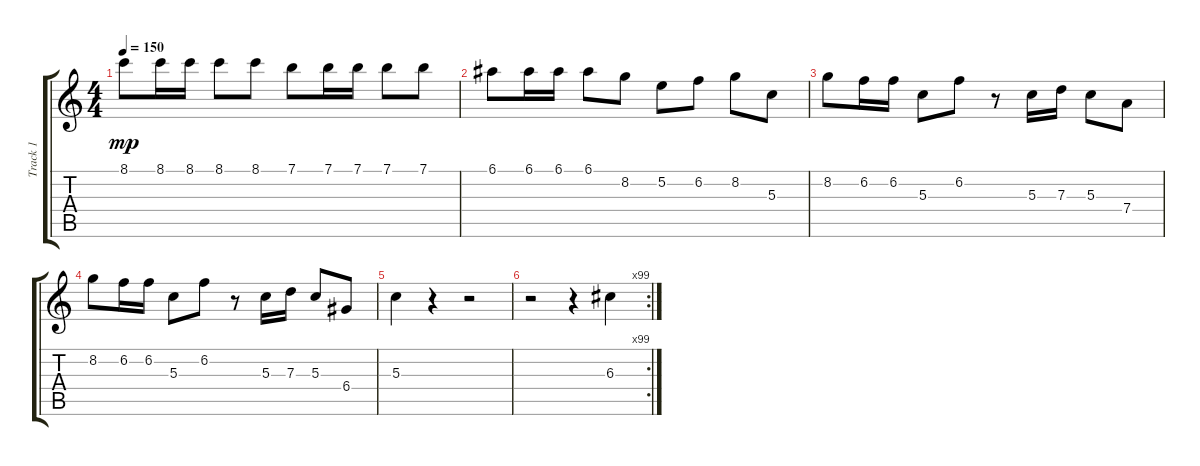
\track ("Track 1" "Track 1") {instrument acousticguitarsteel}
\staff {score tabs}
\tuning (E4 B3 G3 D3 A2 E2) {hide}
\ts (4 4)
\tempo 150
\clef g2
\ks c
8.1.8{dy mp} 8.1.16 8.1.16 8.1.8 8.1.8 7.1.8 7.1.16 7.1.16 7.1.8 7.1.8 |
6.1.8 6.1.16 6.1.16 6.1.8 8.2.8 5.2.8 6.2.8 8.2.8 5.3.8 |
8.2.8 6.2.16 6.2.16 5.3.8 6.2.8 r.8 5.3.16 7.3.16 5.3.8 7.4.8 |
8.2.8 6.2.16 6.2.16 5.3.8 6.2.8 r.8 5.3.16 7.3.16 5.3.8 6.4.8 |
5.3.4 r.4 r.2 |
\rc 99
r.2 r.4 6.3.4
